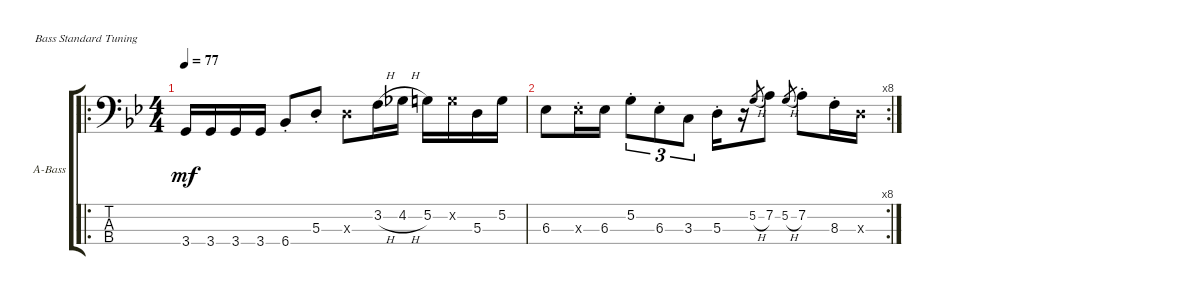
\defaultSystemsLayout 4
\bracketExtendMode groupsimilarinstruments
\firstSystemTrackNameOrientation horizontal
\otherSystemsTrackNameOrientation horizontal
\track ("Acoustic Bass" "A-Bass") {mute instrument acousticbass}
\staff {score tabs}
\tuning (G2 D2 A1 E1)
\ro
\ts (4 4)
\tempo 77
\clef f4
\ks bb
3.4.16{dy mf instrument acousticbass} 3.4.16 3.4.16 3.4.16 6.4{st}.8 5.3{st}.8 5.3{x}.8 3.2{h}.16 4.2{h}.16 5.2.16 5.2{x}.16 5.3.16 5.2.16 |
\rc 8
6.3.8 6.3{st x}.16 6.3.16 5.2{st}.8{tu (3 2)} 6.3{st}.8{tu (3 2)} 3.3.8{tu (3 2)} 5.3{st}.16 r.16 5.2{h}.8{gr} 7.2.8 5.2{h}.8{gr} 7.2{st}.8 8.3{st}.16 5.3{x}.16
